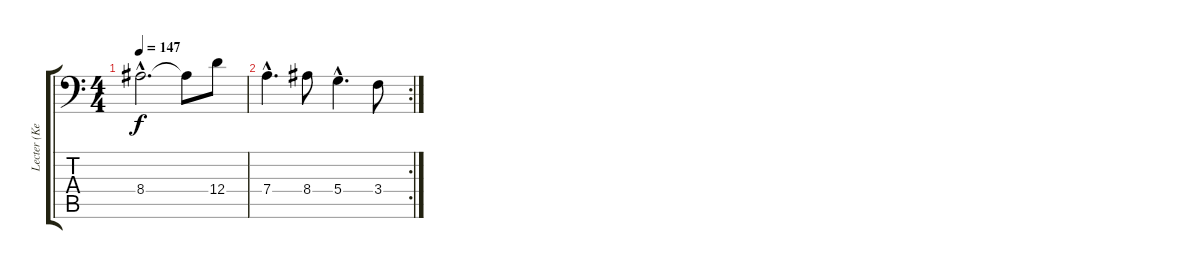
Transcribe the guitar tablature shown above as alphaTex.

\track ("Lecter (KeybLow)" "Lecter (Ke") {instrument acousticbass}
\staff {score tabs}
\tuning (E3 B2 G2 D2 A1 D1) {hide}
\ts (4 4)
\tempo 147
\clef f4
\ks c
8.4{hac}.2{d dy f} 8.4{t}.8 12.4.8 |
\rc 2
7.4{hac}.4{d} 8.4.8 5.4{hac}.4{d} 3.4.8
